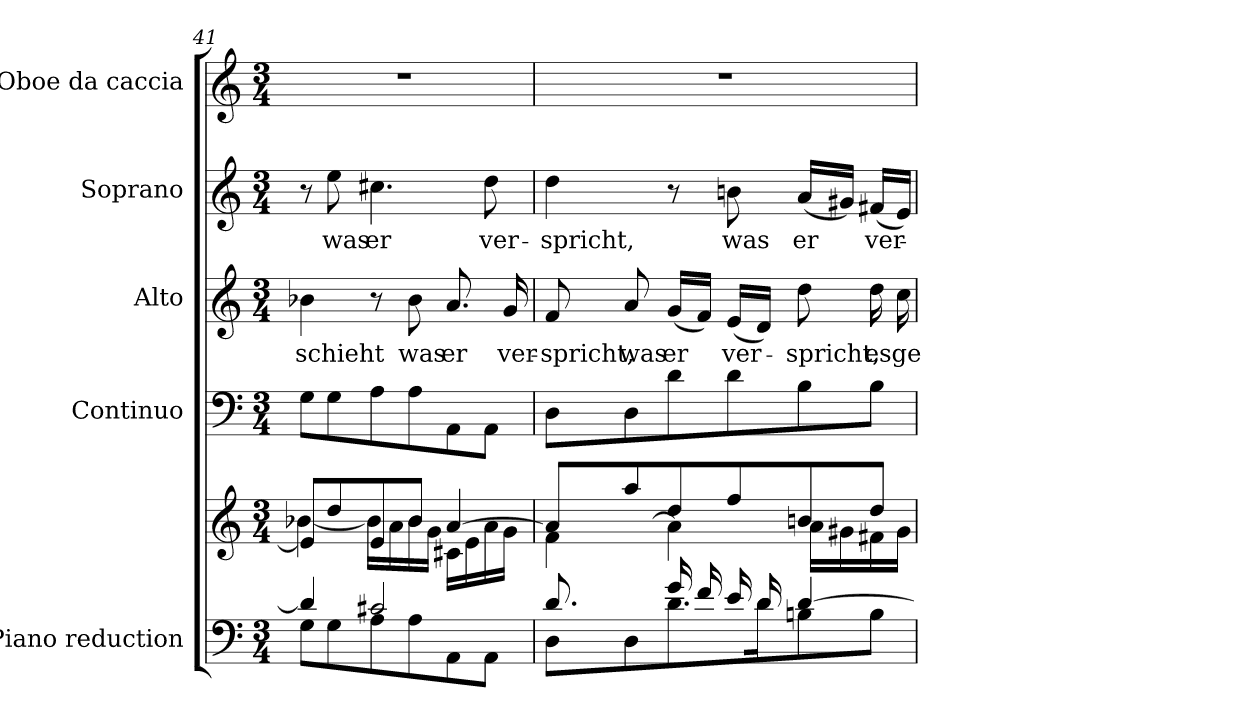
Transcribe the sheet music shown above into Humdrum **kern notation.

**kern	**kern	**kern	**kern	**text	**kern	**text	**kern
*part5	*part5	*part4	*part3	*part3	*part2	*part2	*part1
*staff6	*staff5	*staff4	*staff3	*staff3	*staff2	*staff2	*staff1
*I"Piano reduction	*	*I"Continuo	*I"Alto	*	*I"Soprano	*	*I"Oboe da caccia
*I'Pno	*	*	*	*	*	*	*I'Ob
*clefF4	*clefG2	*clefF4	*clefG2	*	*clefG2	*	*clefG2
*k[]	*k[]	*k[]	*k[]	*	*k[]	*	*k[]
*M3/4	*M3/4	*M3/4	*M3/4	*	*M3/4	*	*M3/4
=41	=41	=41	=41	=41	=41	=41	=41
*^	*^	*	*	*	*	*	*
!	!	!	!	!	!	!LO:LY:b	!	!	!
4d/]	8G\L	8e/L]	[4b-X\	8G\L	4b-X\	-schieht	8r	.	2.r
!	!	!	!	!	!	!	!	!LO:LY:b	!
.	8G\	8dd/	.	8G\	.	.	8ee\	was	.
!	!	!	!	!	!	!	!	!LO:LY:b	!
2c#X/	8A\	8e/	16b-\LL]	8A\	8r	.	4.cc#X\	er	.
.	.	.	16a\	.	.	.	.	.	.
!	!	!	!	!	!	!LO:LY:b	!	!	!
.	8A\	8b-/J	16b-\	8A\	8b-\	was	.	.	.
.	.	.	16g\JJ	.	.	.	.	.	.
!	!	!	!	!	!	!LO:LY:b	!	!	!
.	8AA\	[4a/	16c#X\LL	8AA\	8.a/	er	.	.	.
.	.	.	16e\	.	.	.	.	.	.
!	!	!	!	!	!	!	!	!LO:LY:b	!
.	8AA\J	.	16a\	8AA\J	.	.	8dd\	ver-	.
!	!	!	!	!	!	!LO:LY:b	!	!	!
.	.	.	16g\JJ	.	16g/	ver-	.	.	.
=42	=42	=42	=42	=42	=42	=42	=42	=42	=42
*	*	*	*^	*	*	*	*	*	*
!	!	!	!	!	!	!	!LO:LY:b	!	!LO:LY:b	!
8.d/L	8D\L	8a/L]	4f\	8.ryy	8D\L	8f/	-spricht,	4dd\	-spricht,	2.r
!	!	!	!	!	!	!	!LO:LY:b	!	!	!
.	8D\	8aa/	.	.	8D\	8a/	was	.	.	.
16ryy	.	.	.	[16a\Jk	.	.	.	.	.	.
!	!	!	!	!	!	!	!LO:LY:b	!	!	!
16g/LL	8.d\	8dd/	4a\]	2ryy	8d\	(16g/LL	er	8r	.	.
16f/	.	.	.	.	.	16f/JJ)	.	.	.	.
!	!	!	!	!	!	!	!LO:LY:b	!	!LO:LY:b	!
16e/	.	8ff/	.	.	8d\	(16e/LL	ver-	8bn\	was	.
16d/JJ	16d\K	.	.	.	.	16d/JJ)	.	.	.	.
!	!	!	!	!	!	!	!LO:LY:b	!	!LO:LY:b	!
[4d/	8Bn\	8bn/	16a\LL	.	8B\	8dd\	-spricht,	(16a/LL	er	.
.	.	.	16g#X\	.	.	.	.	16g#X/JJ)	.	.
!	!	!	!	!	!	!	!LO:LY:b	!	!LO:LY:b	!
.	8B\J	8dd/J	16f#X\	.	8B\J	16dd\	es	(16f#X/LL	ver-	.
!	!	!	!	!	!	!	!LO:LY:b	!	!	!
.	.	.	16g#\JJ	.	.	16cc\	ge-	16e/JJ)	.	.
*v	*v	*	*	*	*	*	*	*	*	*
*	*v	*v	*v	*	*	*	*	*	*
=	=	=	=	=	=	=	=
*-	*-	*-	*-	*-	*-	*-	*-
